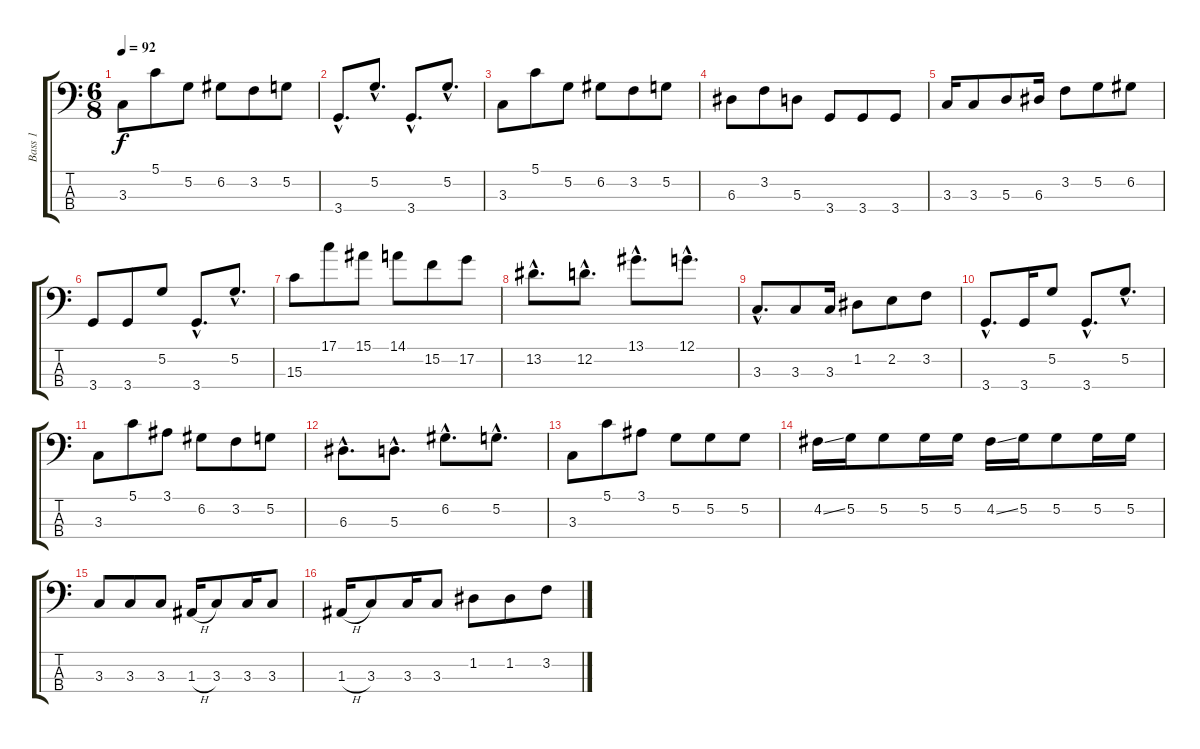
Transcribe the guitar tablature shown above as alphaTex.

\track ("Bass 1" "Bass 1") {instrument electricbassfinger}
\staff {score tabs}
\tuning (G2 D2 A1 E1) {hide}
\ts (6 8)
\tempo 92
\clef f4
\ks c
3.3.8{dy f} 5.1.8 5.2.8 6.2.8 3.2.8 5.2.8 |
3.4{hac}.8{d} 5.2{hac}.8{d} 3.4{hac}.8{d} 5.2{hac}.8{d} |
3.3.8 5.1.8 5.2.8 6.2.8 3.2.8 5.2.8 |
6.3.8 3.2.8 5.3.8 3.4.8 3.4.8 3.4.8 |
3.3.16 3.3.8 5.3.8 6.3.16 3.2.8 5.2.8 6.2.8 |
3.4.8 3.4.8 5.2.8 3.4{hac}.8{d} 5.2{hac}.8{d} |
15.3.8 17.1.8 15.1.8 14.1.8 15.2.8 17.2.8 |
13.2{hac}.8{d} 12.2{hac}.8{d} 13.1{hac}.8{d} 12.1{hac}.8{d} |
3.3{hac}.8{d} 3.3.8 3.3.16 1.2.8 2.2.8 3.2.8 |
3.4{hac}.8{d} 3.4.16 5.2.8 3.4{hac}.8{d} 5.2{hac}.8{d} |
3.3.8 5.1.8 3.1.8 6.2.8 3.2.8 5.2.8 |
6.3{hac}.8{d} 5.3{hac}.8{d} 6.2{hac}.8{d} 5.2{hac}.8{d} |
3.3.8 5.1.8 3.1.8 5.2.8 5.2.8 5.2.8 |
4.2{ss}.16 5.2.16 5.2.8 5.2.16 5.2.16 4.2{ss}.16 5.2.16 5.2.8 5.2.16 5.2.16 |
3.3.8 3.3.8 3.3.8 1.3{h}.16 3.3.8 3.3.16 3.3.8 |
1.3{h}.16 3.3.8 3.3.16 3.3.8 1.2.8 1.2.8 3.2.8
